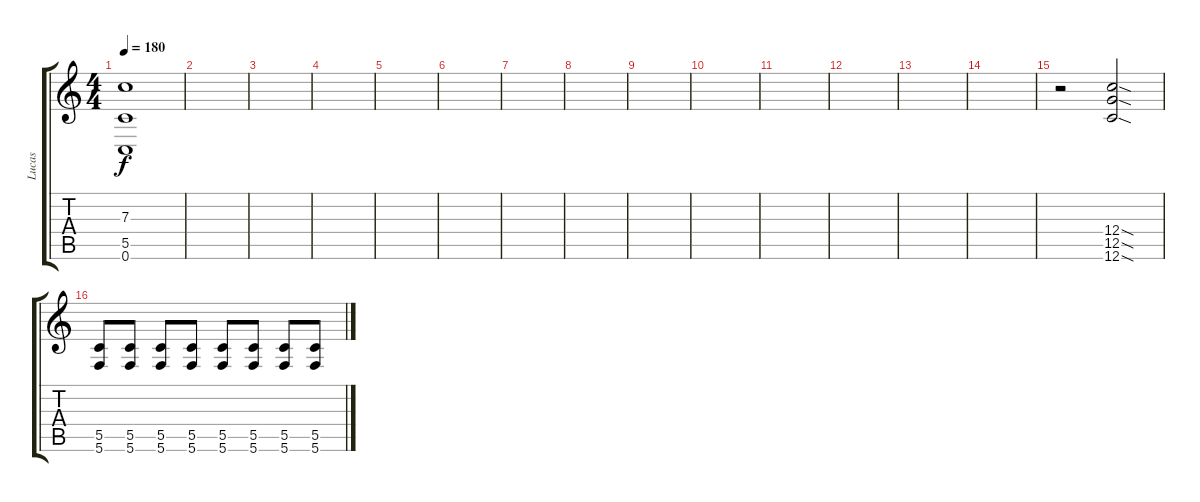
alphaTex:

\track ("Lucas" "Lucas") {instrument overdrivenguitar}
\staff {score tabs}
\tuning (D4 A3 F3 C3 G2 C2) {hide}
\ts (4 4)
\tempo 180
\clef g2
\ks c
(7.3{t} 5.5{t} 0.6{t}).1{dy f} |
|
|
|
|
|
|
|
|
|
|
|
|
|
r.2 (12.4{sod} 12.5{sod} 12.6{sod}).2 |
(5.5 5.6).8 (5.5 5.6).8 (5.5 5.6).8 (5.5 5.6).8 (5.5 5.6).8 (5.5 5.6).8 (5.5 5.6).8 (5.5 5.6).8
